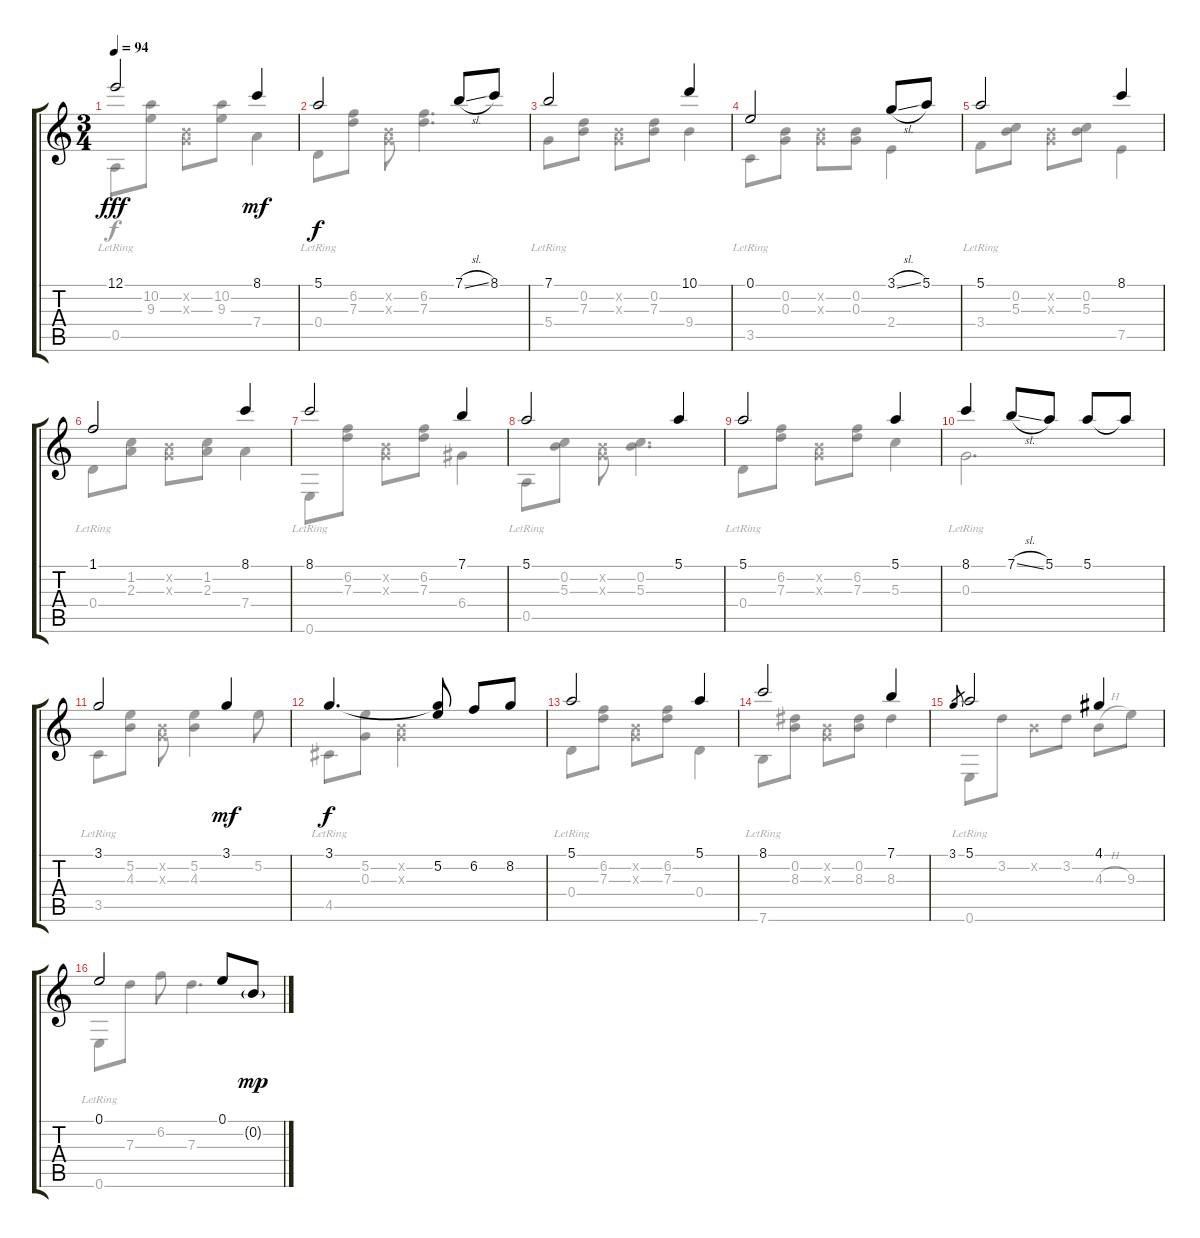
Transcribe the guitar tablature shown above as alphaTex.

\track "" {instrument acousticguitarsteel}
\staff {score tabs}
\tuning (E4 B3 G3 D3 A2 E2) {hide}
\voice
\ts (3 4)
\tempo 94
\clef g2
\ks c
12.1.2{dy fff} 8.1.4{dy mf} |
5.1.2{dy f} 7.1{sl}.8 8.1.8 |
7.1.2 10.1.4 |
0.1.2 3.1{sl}.8 5.1.8 |
5.1.2 8.1.4 |
1.1.2 8.1.4 |
8.1.2 7.1.4 |
5.1.2 5.1.4 |
5.1.2 5.1.4 |
8.1.4 7.1{sl}.8 5.1.8 5.1.8 5.1{t}.8 |
3.1.2 3.1.4{dy mf} |
3.1.4{d dy f} (3.1{t} 5.2).8 6.2.8 8.2.8 |
5.1.2 5.1.4 |
8.1.2 7.1.4 |
3.1.8{gr} 5.1.2 4.1.4 |
0.1.2 0.1.8 0.2{g}.8{dy mp}
\voice
\clef g2
\ottava regular
\simile none
\ks c
0.5{lr}.8{dy f} (10.2 9.3).8 (0.2{x} 0.3{x}).8 (10.2 9.3).8 7.4.4 |
0.4{lr}.8 (6.2 7.3).8 (0.2{x} 0.3{x}).8 (6.2 7.3).4{d} |
5.4{lr}.8 (0.2 7.3).8 (0.2{x} 0.3{x}).8 (0.2 7.3).8 9.4.4 |
3.5{lr}.8 (0.2 0.3).8 (0.2{x} 0.3{x}).8 (0.2 0.3).8 2.4.4 |
3.4{lr}.8 (0.2 5.3).8 (0.2{x} 0.3{x}).8 (0.2 5.3).8 7.5.4 |
0.4{lr}.8 (1.2 2.3).8 (0.2{x} 0.3{x}).8 (1.2 2.3).8 7.4.4 |
0.6{lr}.8 (6.2 7.3).8 (0.2{x} 0.3{x}).8 (6.2 7.3).8 6.4.4 |
0.5{lr}.8 (0.2 5.3).8 (0.2{x} 0.3{x}).8 (0.2 5.3).4{d} |
0.4{lr}.8 (6.2 7.3).8 (0.2{x} 0.3{x}).8 (6.2 7.3).8 5.3.4 |
0.3{lr}.2{d} |
3.5{lr}.8 (5.2 4.3).8 (0.2{x} 0.3{x}).8 (5.2 4.3).4 5.2.8 |
4.5{lr}.8 (5.2 0.3).8 (0.2{x} 0.3{x}).2 |
0.4{lr}.8 (6.2 7.3).8 (0.2{x} 0.3{x}).8 (6.2 7.3).8 0.4.4 |
7.6{lr}.8 (0.2 8.3).8 (0.2{x} 0.3{x}).8 (0.2 8.3).8 8.3.4 |
0.6{lr}.8 3.2.8 0.2{x}.8 3.2.8 4.3{h}.8 9.3.8 |
0.6{lr}.8 7.3.8 6.2.8 7.3.4{d}
